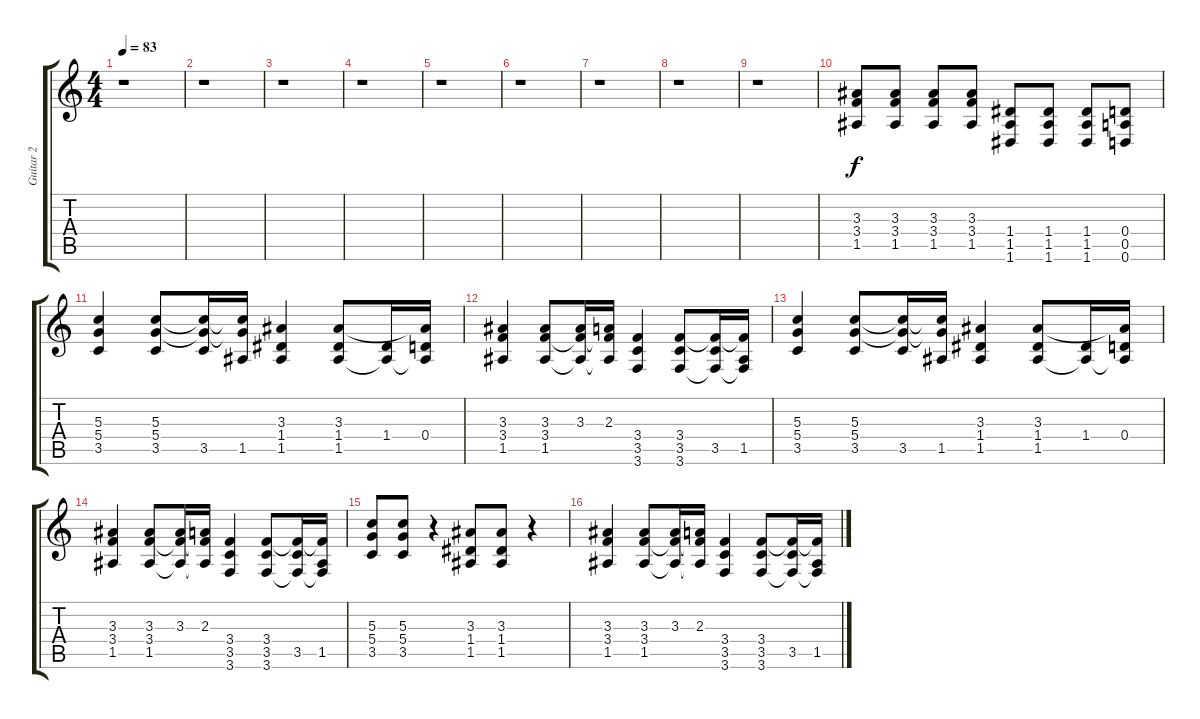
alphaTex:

\track ("Guitar 2" "Guitar 2") {instrument overdrivenguitar}
\staff {score tabs}
\tuning (E4 B3 G3 D3 A2 D2) {hide}
\ts (4 4)
\tempo 83
\clef g2
\ks c
r.1{dy f instrument overdrivenguitar} |
r.1 |
r.1 |
r.1 |
r.1 |
r.1 |
r.1 |
r.1 |
r.1 |
(3.3 3.4 1.5).8 (3.3 3.4 1.5).8 (3.3 3.4 1.5).8 (3.3 3.4 1.5).8 (1.4 1.5 1.6).8 (1.4 1.5 1.6).8 (1.4 1.5 1.6).8 (0.4 0.5 0.6).8 |
(5.3 5.4 3.5).4 (5.3 5.4 3.5).8 (5.3{t} 5.4{t} 3.5).16 (5.3{t} 5.4{t} 1.5).16 (3.3 1.4 1.5).4 (3.3 1.4 1.5).8 (1.4 1.5{t}).16 (3.3{t} 0.4 1.5{t}).16 |
(3.3 3.4 1.5).4 (3.3 3.4 1.5).8 (3.3 3.4{t} 1.5{t}).16 (2.3 3.4{t} 1.5{t}).16 (3.4 3.5 3.6).4 (3.4 3.5 3.6).8 (3.4{t} 3.5 3.6{t}).16 (3.4{t} 1.5 3.6{t}).16 |
(5.3 5.4 3.5).4 (5.3 5.4 3.5).8 (5.3{t} 5.4{t} 3.5).16 (5.3{t} 5.4{t} 1.5).16 (3.3 1.4 1.5).4 (3.3 1.4 1.5).8 (1.4 1.5{t}).16 (3.3{t} 0.4 1.5{t}).16 |
(3.3 3.4 1.5).4 (3.3 3.4 1.5).8 (3.3 3.4{t} 1.5{t}).16 (2.3 3.4{t} 1.5{t}).16 (3.4 3.5 3.6).4 (3.4 3.5 3.6).8 (3.4{t} 3.5 3.6{t}).16 (3.4{t} 1.5 3.6{t}).16 |
(5.3 5.4 3.5).8 (5.3 5.4 3.5).8 r.4 (3.3 1.4 1.5).8 (3.3 1.4 1.5).8 r.4 |
(3.3 3.4 1.5).4 (3.3 3.4 1.5).8 (3.3 3.4{t} 1.5{t}).16 (2.3 3.4{t} 1.5{t}).16 (3.4 3.5 3.6).4 (3.4 3.5 3.6).8 (3.4{t} 3.5 3.6{t}).16 (3.4{t} 1.5 3.6{t}).16
